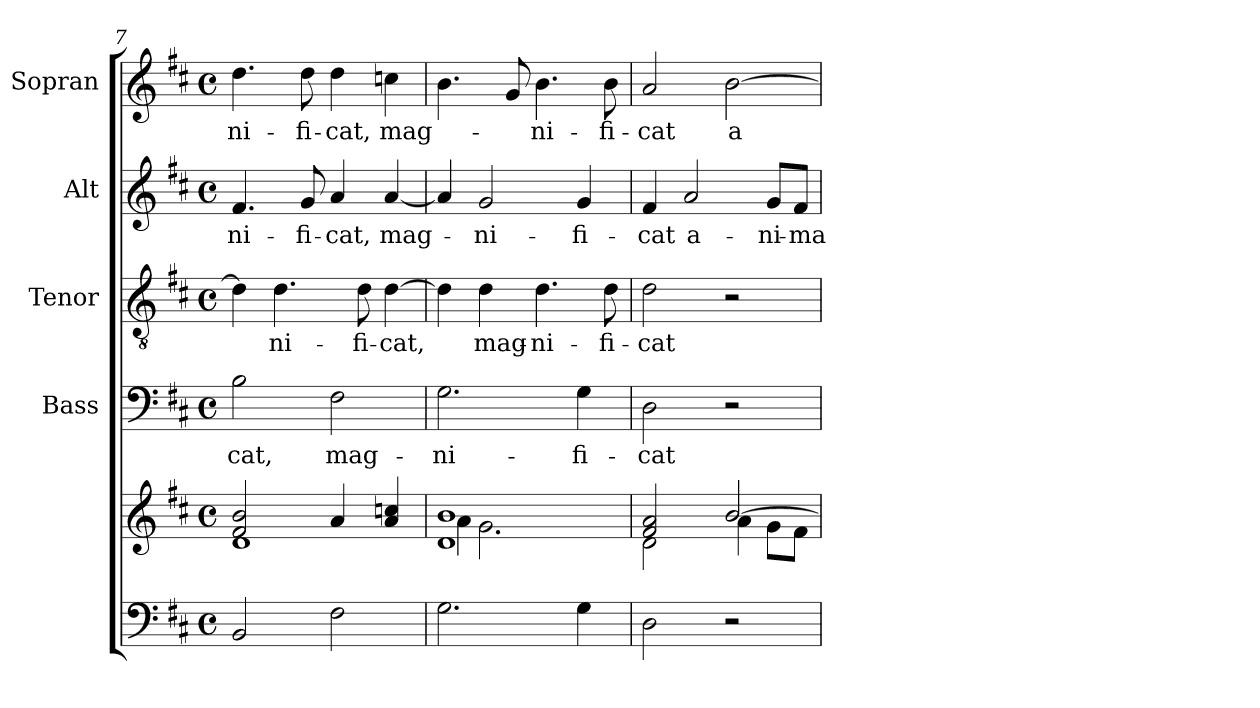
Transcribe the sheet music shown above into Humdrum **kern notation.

**kern	**kern	**kern	**text	**kern	**text	**kern	**text	**kern	**text
*part5	*part5	*part4	*part4	*part3	*part3	*part2	*part2	*part1	*part1
*staff6	*staff5	*staff4	*staff4	*staff3	*staff3	*staff2	*staff2	*staff1	*staff1
*	*	*I"Bass	*	*I"Tenor	*	*I"Alt	*	*I"Sopran	*
*	*	*I'B.	*	*I'T.	*	*I'A.	*	*I'S.	*
*clefF4	*clefG2	*clefF4	*	*clefGv2	*	*clefG2	*	*clefG2	*
*k[f#c#]	*k[f#c#]	*k[f#c#]	*	*k[f#c#]	*	*k[f#c#]	*	*k[f#c#]	*
*D:	*D:	*D:	*	*D:	*	*D:	*	*D:	*
*M4/4	*M4/4	*M4/4	*	*M4/4	*	*M4/4	*	*M4/4	*
*met(c)	*met(c)	*met(c)	*	*met(c)	*	*met(c)	*	*met(c)	*
=7	=7	=7	=7	=7	=7	=7	=7	=7	=7
*	*^	*	*	*	*	*	*	*	*
!	!	!	!	!LO:LY:b	!	!	!	!LO:LY:b	!	!LO:LY:b
2BB/	2f#/ 2b/	1d	2B\	-cat,	4d\]	.	4.f#/	-ni-	4.dd\	-ni-
!	!	!	!	!	!	!LO:LY:b	!	!	!	!
.	.	.	.	.	4.d\	-ni-	.	.	.	.
!	!	!	!	!	!	!	!	!LO:LY:b	!	!LO:LY:b
.	.	.	.	.	.	.	8g/	-fi-	8dd\	-fi-
!	!	!	!	!LO:LY:b	!	!	!	!LO:LY:b	!	!LO:LY:b
2F#\	4a/	.	2F#\	mag-	.	.	4a/	-cat,	4dd\	-cat,
!	!	!	!	!	!	!LO:LY:b	!	!	!	!
.	.	.	.	.	8d\	-fi-	.	.	.	.
!	!	!	!	!	!	!LO:LY:b	!	!LO:LY:b	!	!LO:LY:b
.	4a/ 4ccn/	.	.	.	[4d\	-cat,	[4a/	mag-	4ccn\	mag-
=8	=8	=8	=8	=8	=8	=8	=8	=8	=8	=8
!	!	!	!	!LO:LY:b	!	!	!	!	!	!
2.G\	1d 1b	4a\	2.G\	-ni-	4d\]	.	4a/]	.	4.b\	.
!	!	!	!	!	!	!LO:LY:b	!	!LO:LY:b	!	!
.	.	2.g\	.	.	4d\	mag-	2g/	-ni-	.	.
.	.	.	.	.	.	.	.	.	8g/	.
!	!	!	!	!	!	!LO:LY:b	!	!	!	!LO:LY:b
.	.	.	.	.	4.d\	-ni-	.	.	4.b\	-ni-
!	!	!	!	!LO:LY:b	!	!	!	!LO:LY:b	!	!
4G\	.	.	4G\	-fi-	.	.	4g/	-fi-	.	.
!	!	!	!	!	!	!LO:LY:b	!	!	!	!LO:LY:b
.	.	.	.	.	8d\	-fi-	.	.	8b\	-fi-
=9	=9	=9	=9	=9	=9	=9	=9	=9	=9	=9
!	!	!	!	!LO:LY:b	!	!LO:LY:b	!	!LO:LY:b	!	!LO:LY:b
2D\	2f#/ 2a/	2d\	2D\	-cat	2d\	-cat	4f#/	-cat	2a/	-cat
!	!	!	!	!	!	!	!	!LO:LY:b	!	!
.	.	.	.	.	.	.	2a/	a-	.	.
!	!	!	!	!	!	!	!	!	!	!LO:LY:b
2r	[>2b/	4a\	2r	.	2r	.	.	.	[2b\	a-
!	!	!	!	!	!	!	!	!LO:LY:b	!	!
.	.	8g\L	.	.	.	.	8g/L	-ni-	.	.
!	!	!	!	!	!	!	!	!LO:LY:b	!	!
.	.	8f#\J	.	.	.	.	8f#/J	-ma	.	.
*	*v	*v	*	*	*	*	*	*	*	*
=	=	=	=	=	=	=	=	=	=
*-	*-	*-	*-	*-	*-	*-	*-	*-	*-
